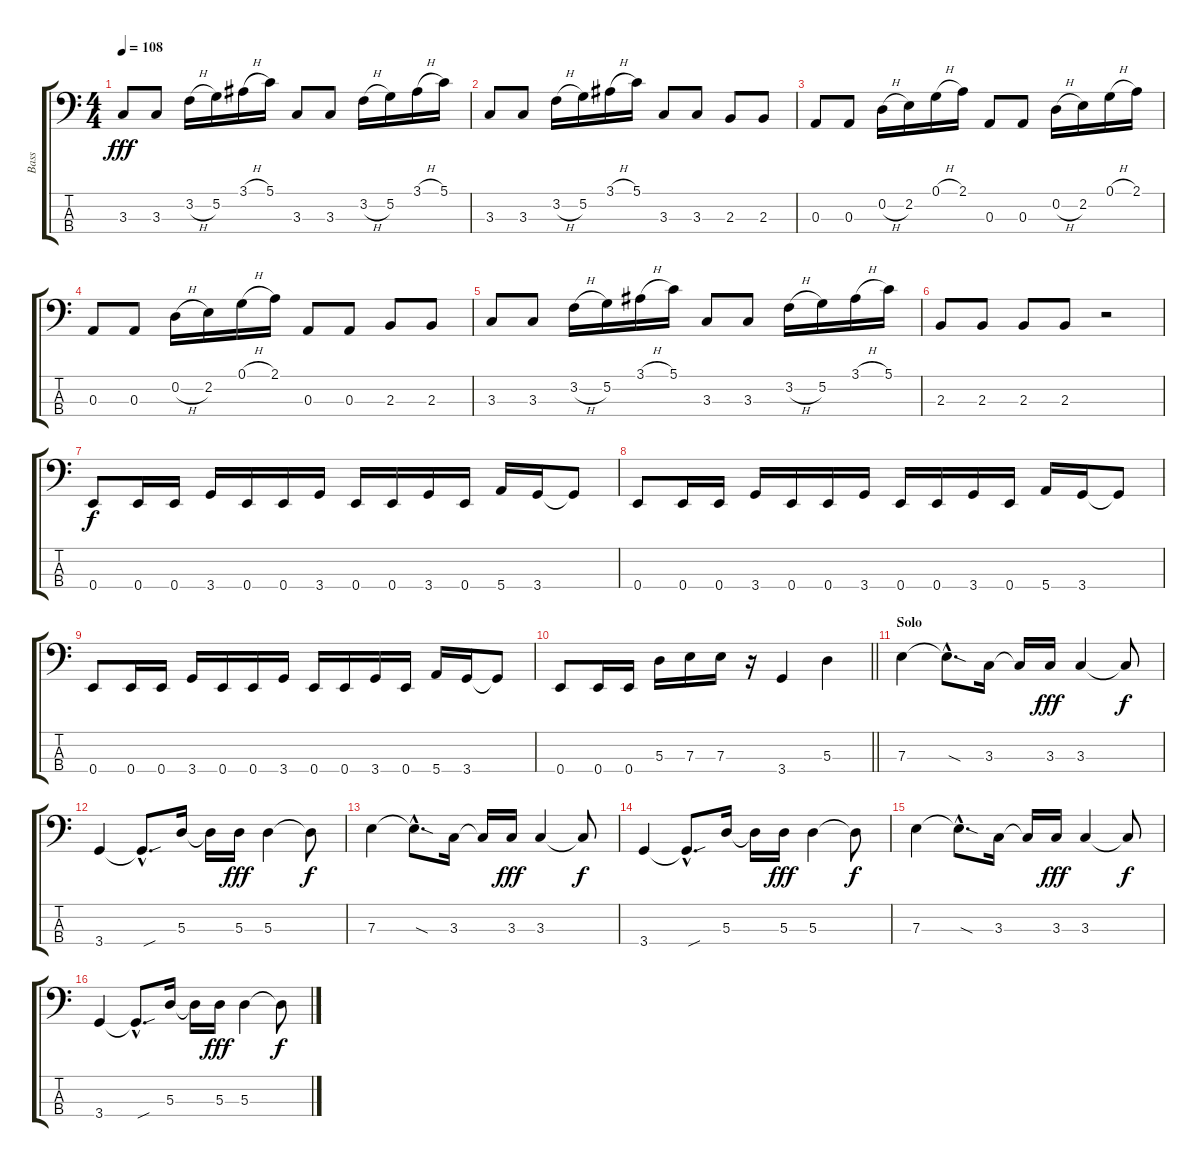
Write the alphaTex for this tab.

\track ("Bass" "Bass") {instrument electricbassfinger}
\staff {score tabs}
\tuning (G2 D2 A1 E1) {hide}
\ts (4 4)
\tempo 108
\clef f4
\ks c
3.3.8{dy fff} 3.3.8 3.2{h}.16 5.2.16 3.1{h}.16 5.1.16 3.3.8 3.3.8 3.2{h}.16 5.2.16 3.1{h}.16 5.1.16 |
3.3.8 3.3.8 3.2{h}.16 5.2.16 3.1{h}.16 5.1.16 3.3.8 3.3.8 2.3.8 2.3.8 |
0.3.8 0.3.8 0.2{h}.16 2.2.16 0.1{h}.16 2.1.16 0.3.8 0.3.8 0.2{h}.16 2.2.16 0.1{h}.16 2.1.16 |
0.3.8 0.3.8 0.2{h}.16 2.2.16 0.1{h}.16 2.1.16 0.3.8 0.3.8 2.3.8 2.3.8 |
3.3.8 3.3.8 3.2{h}.16 5.2.16 3.1{h}.16 5.1.16 3.3.8 3.3.8 3.2{h}.16 5.2.16 3.1{h}.16 5.1.16 |
2.3.8 2.3.8 2.3.8 2.3.8 r.2 |
0.4.8{dy f} 0.4.16 0.4.16 3.4.16 0.4.16 0.4.16 3.4.16 0.4.16 0.4.16 3.4.16 0.4.16 5.4.16 3.4.16 3.4{t}.8 |
0.4.8 0.4.16 0.4.16 3.4.16 0.4.16 0.4.16 3.4.16 0.4.16 0.4.16 3.4.16 0.4.16 5.4.16 3.4.16 3.4{t}.8 |
0.4.8 0.4.16 0.4.16 3.4.16 0.4.16 0.4.16 3.4.16 0.4.16 0.4.16 3.4.16 0.4.16 5.4.16 3.4.16 3.4{t}.8 |
\barLineRight lightlight
0.4.8 0.4.16 0.4.16 5.3.16 7.3.16 7.3.16 r.16 3.4.4 5.3.4 |
\section ("" "Solo")
7.3.4 7.3{sod hac t}.8{d} 3.3.16 3.3{t}.16 3.3.16{dy fff} 3.3.4 3.3{t}.8{dy f} |
3.4.4 3.4{sou hac t}.8{d} 5.3.16 5.3{t}.16 5.3.16{dy fff} 5.3.4 5.3{t}.8{dy f} |
7.3.4 7.3{sod hac t}.8{d} 3.3.16 3.3{t}.16 3.3.16{dy fff} 3.3.4 3.3{t}.8{dy f} |
3.4.4 3.4{sou hac t}.8{d} 5.3.16 5.3{t}.16 5.3.16{dy fff} 5.3.4 5.3{t}.8{dy f} |
7.3.4 7.3{sod hac t}.8{d} 3.3.16 3.3{t}.16 3.3.16{dy fff} 3.3.4 3.3{t}.8{dy f} |
3.4.4 3.4{sou hac t}.8{d} 5.3.16 5.3{t}.16 5.3.16{dy fff} 5.3.4 5.3{t}.8{dy f}
